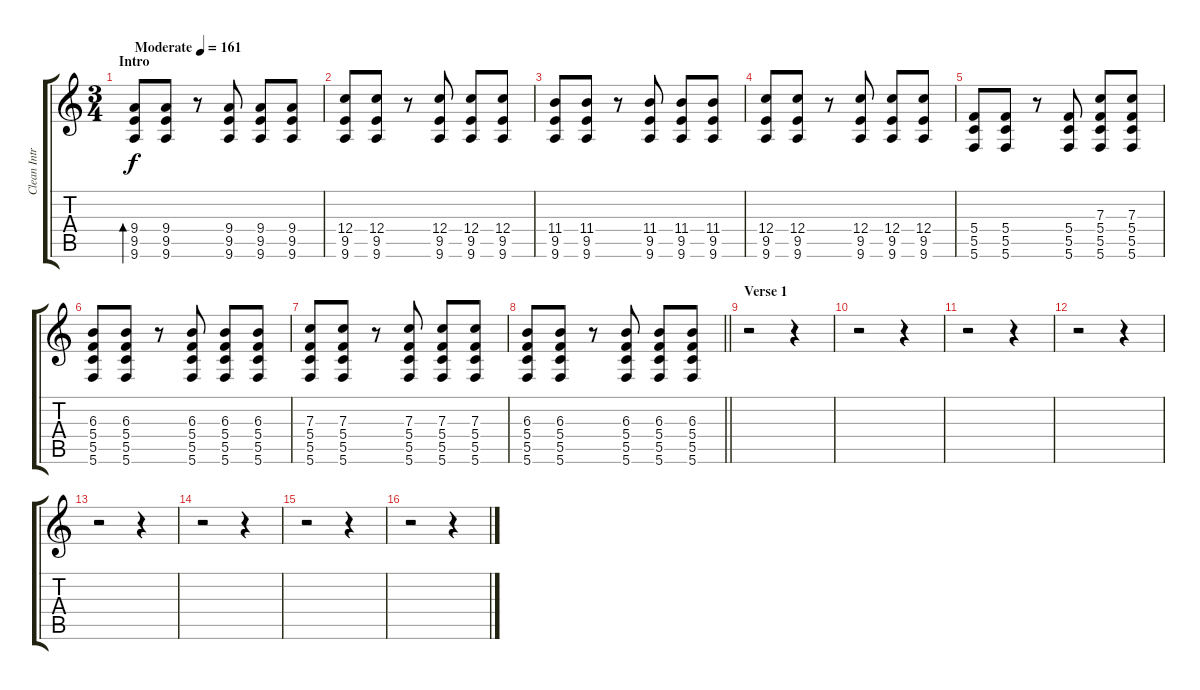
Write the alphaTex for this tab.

\track ("Clean Intro Guitar - Elias Reidy" "Clean Intr") {instrument acousticguitarsteel}
\staff {score tabs}
\tuning (D4 A3 F3 C3 G2 C2) {hide}
\ts (3 4)
\section ("" "Intro")
\tempo (161 "Moderate")
\clef g2
\ks c
(9.4 9.5 9.6).8{bd 240 dy f instrument acousticguitarsteel} (9.4 9.5 9.6).8 r.8 (9.4 9.5 9.6).8 (9.4 9.5 9.6).8 (9.4 9.5 9.6).8 |
(12.4 9.5 9.6).8 (12.4 9.5 9.6).8 r.8 (12.4 9.5 9.6).8 (12.4 9.5 9.6).8 (12.4 9.5 9.6).8 |
(11.4 9.5 9.6).8 (11.4 9.5 9.6).8 r.8 (11.4 9.5 9.6).8 (11.4 9.5 9.6).8 (11.4 9.5 9.6).8 |
(12.4 9.5 9.6).8 (12.4 9.5 9.6).8 r.8 (12.4 9.5 9.6).8 (12.4 9.5 9.6).8 (12.4 9.5 9.6).8 |
(5.4 5.5 5.6).8 (5.4 5.5 5.6).8 r.8 (5.4 5.5 5.6).8 (7.3 5.4 5.5 5.6).8 (7.3 5.4 5.5 5.6).8 |
(6.3 5.4 5.5 5.6).8 (6.3 5.4 5.5 5.6).8 r.8 (6.3 5.4 5.5 5.6).8 (6.3 5.4 5.5 5.6).8 (6.3 5.4 5.5 5.6).8 |
(7.3 5.4 5.5 5.6).8 (7.3 5.4 5.5 5.6).8 r.8 (7.3 5.4 5.5 5.6).8 (7.3 5.4 5.5 5.6).8 (7.3 5.4 5.5 5.6).8 |
\barLineRight lightlight
(6.3 5.4 5.5 5.6).8 (6.3 5.4 5.5 5.6).8 r.8 (6.3 5.4 5.5 5.6).8 (6.3 5.4 5.5 5.6).8 (6.3 5.4 5.5 5.6).8 |
\section ("" "Verse 1")
r.2 r.4 |
r.2 r.4 |
r.2 r.4 |
r.2 r.4 |
r.2 r.4 |
r.2 r.4 |
r.2 r.4 |
r.2 r.4
